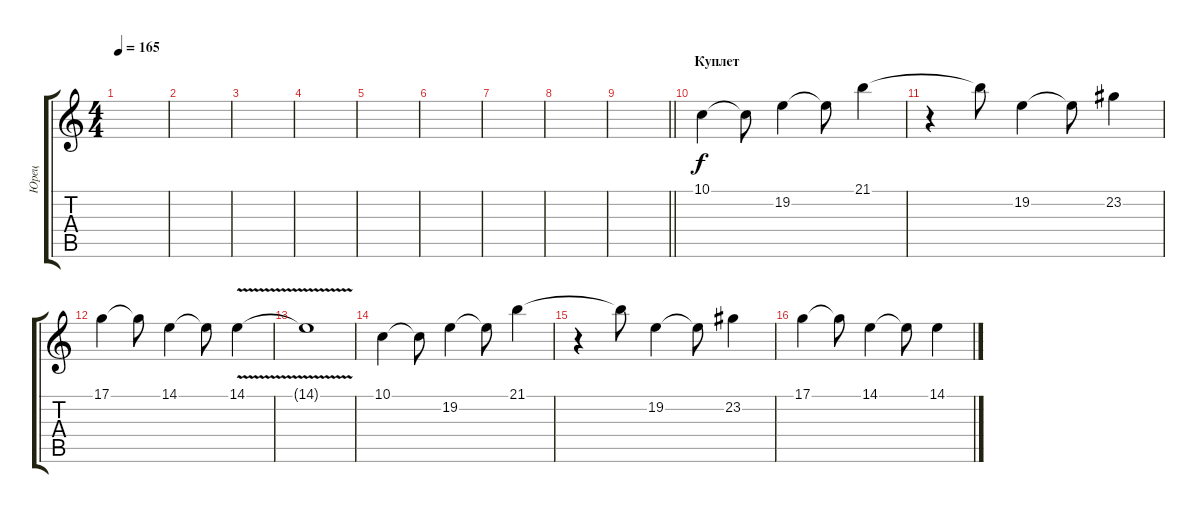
\track ("Юрец" "Юрец") {instrument vibraphone}
\staff {score tabs}
\tuning (D4 A3 F3 C3 G2 C2) {hide}
\ts (4 4)
\tempo 165
\clef g2
\ks c
|
|
|
|
|
|
|
|
\barLineRight lightlight
|
\section ("" "Куплет")
10.1.4 10.1{t}.8 19.2.4 19.2{t}.8 21.1.4 |
r.4 21.1{t}.8 19.2.4 19.2{t}.8 23.2.4 |
17.1.4 17.1{t}.8 14.1.4 14.1{t}.8 14.1{v}.4 |
14.1{t}.1 |
10.1.4 10.1{t}.8 19.2.4 19.2{t}.8 21.1.4 |
r.4 21.1{t}.8 19.2.4 19.2{t}.8 23.2.4 |
17.1.4 17.1{t}.8 14.1.4 14.1{t}.8 14.1.4
